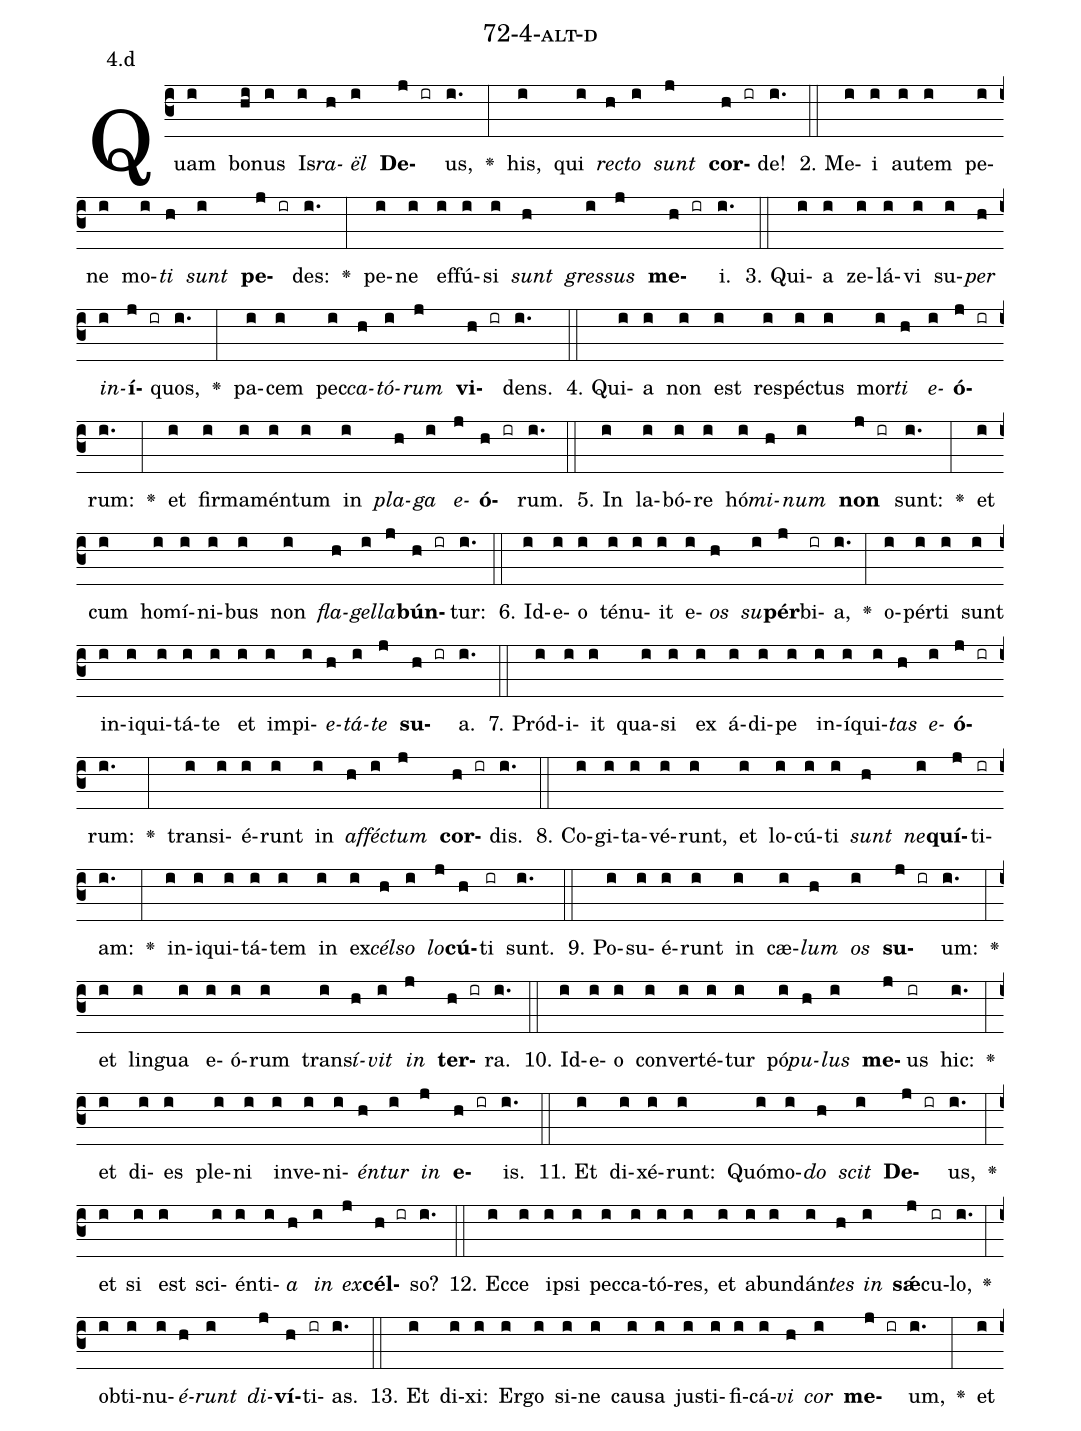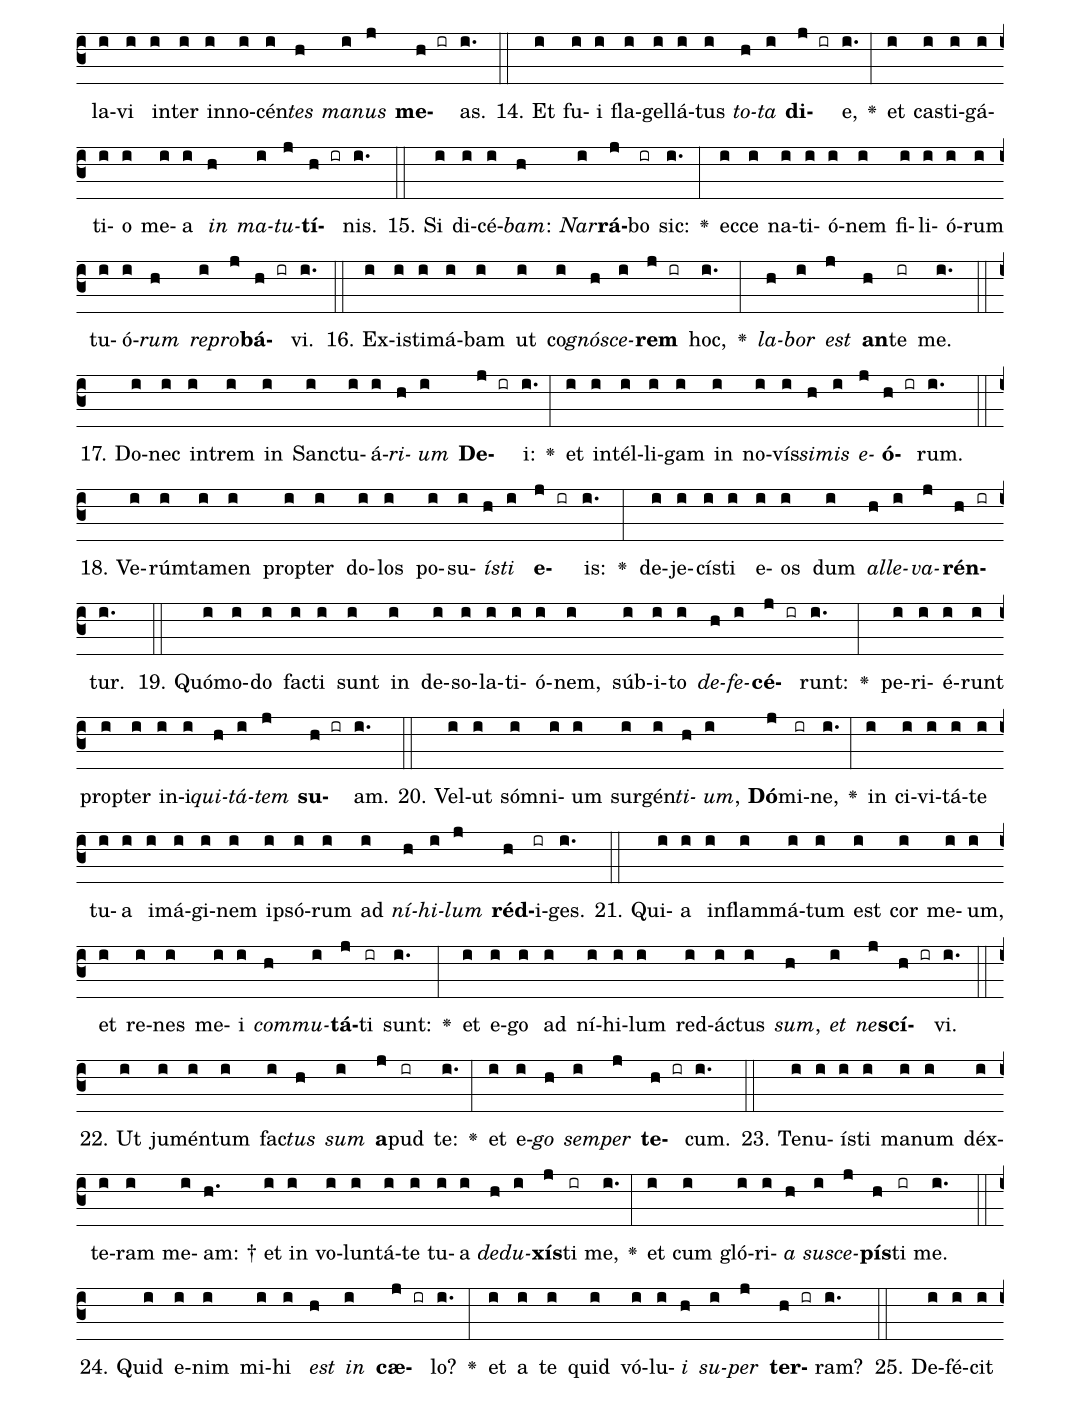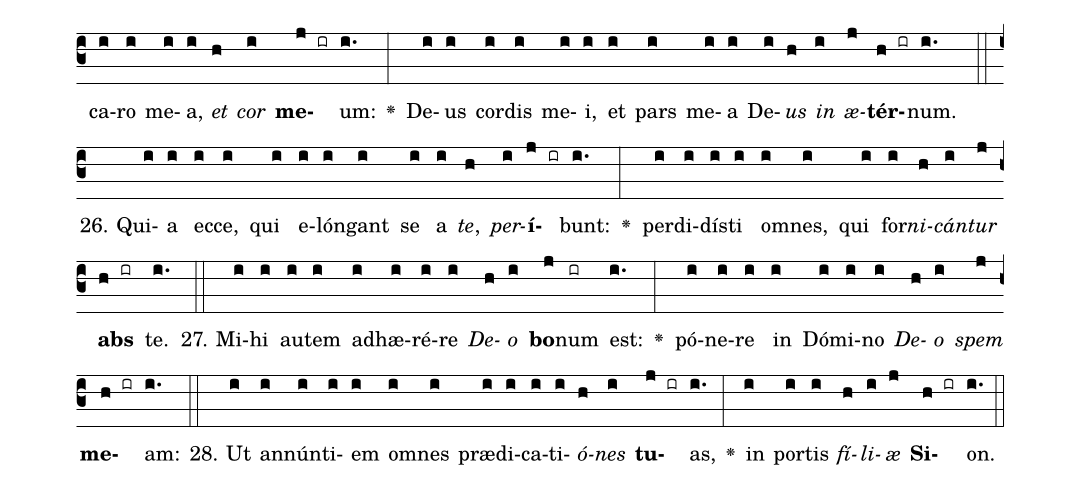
name: 72-4-alt-d;
annotation: 4.d;
%%
(c3)Quam(i) bo(hi)nus(i) Is(i)<i>ra</i>(h)<i>ël</i>(i) <b>De</b>(j ir)us,(i.) <v>\greheightstar</v>(:) his,(i) qui(i) <i>rec</i>(h)<i>to</i>(i) <i>sunt</i>(j) <b>cor</b>(h ir)de!(i.) (::)
2. Me(i)i(i) au(i)tem(i) pe(i)ne(i) mo(i)<i>ti</i>(h) <i>sunt</i>(i) <b>pe</b>(j ir)des:(i.) <v>\greheightstar</v>(:) pe(i)ne(i) ef(i)fú(i)si(i) <i>sunt</i>(h) <i>gres</i>(i)<i>sus</i>(j) <b>me</b>(h ir)i.(i.) (::)
3. Qui(i)a(i) ze(i)lá(i)vi(i) su(i)<i>per</i>(h) <i>in</i>(i)<b>í</b>(j ir)quos,(i.) <v>\greheightstar</v>(:) pa(i)cem(i) pec(i)<i>ca</i>(h)<i>tó</i>(i)<i>rum</i>(j) <b>vi</b>(h ir)dens.(i.) (::)
4. Qui(i)a(i) non(i) est(i) re(i)spéc(i)tus(i) mor(i)<i>ti</i>(h) <i>e</i>(i)<b>ó</b>(j ir)rum:(i.) <v>\greheightstar</v>(:) et(i) fir(i)ma(i)mén(i)tum(i) in(i) <i>pla</i>(h)<i>ga</i>(i) <i>e</i>(j)<b>ó</b>(h ir)rum.(i.) (::)
5. In(i) la(i)bó(i)re(i) hó(i)<i>mi</i>(h)<i>num</i>(i) <b>non</b>(j ir) sunt:(i.) <v>\greheightstar</v>(:) et(i) cum(i) ho(i)mí(i)ni(i)bus(i) non(i) <i>fla</i>(h)<i>gel</i>(i)<i>la</i>(j)<b>bún</b>(h ir)tur:(i.) (::)
6. Id(i)e(i)o(i) té(i)nu(i)it(i) e(i)<i>os</i>(h) <i>su</i>(i)<b>pér</b>(j)bi(ir)a,(i.) <v>\greheightstar</v>(:) o(i)pér(i)ti(i) sunt(i) in(i)i(i)qui(i)tá(i)te(i) et(i) im(i)pi(i)<i>e</i>(h)<i>tá</i>(i)<i>te</i>(j) <b>su</b>(h ir)a.(i.) (::)
7. Pród(i)i(i)it(i) qua(i)si(i) ex(i) á(i)di(i)pe(i) in(i)í(i)qui(i)<i>tas</i>(h) <i>e</i>(i)<b>ó</b>(j ir)rum:(i.) <v>\greheightstar</v>(:) trans(i)i(i)é(i)runt(i) in(i) <i>af</i>(h)<i>féc</i>(i)<i>tum</i>(j) <b>cor</b>(h ir)dis.(i.) (::)
8. Co(i)gi(i)ta(i)vé(i)runt,(i) et(i) lo(i)cú(i)ti(i) <i>sunt</i>(h) <i>ne</i>(i)<b>quí</b>(j)ti(ir)am:(i.) <v>\greheightstar</v>(:) in(i)i(i)qui(i)tá(i)tem(i) in(i) ex(i)<i>cél</i>(h)<i>so</i>(i) <i>lo</i>(j)<b>cú</b>(h)ti(ir) sunt.(i.) (::)
9. Po(i)su(i)é(i)runt(i) in(i) cæ(i)<i>lum</i>(h) <i>os</i>(i) <b>su</b>(j ir)um:(i.) <v>\greheightstar</v>(:) et(i) lin(i)gua(i) e(i)ó(i)rum(i) trans(i)<i>í</i>(h)<i>vit</i>(i) <i>in</i>(j) <b>ter</b>(h ir)ra.(i.) (::)
10. Id(i)e(i)o(i) con(i)ver(i)té(i)tur(i) pó(i)<i>pu</i>(h)<i>lus</i>(i) <b>me</b>(j)us(ir) hic:(i.) <v>\greheightstar</v>(:) et(i) di(i)es(i) ple(i)ni(i) in(i)ve(i)ni(i)<i>én</i>(h)<i>tur</i>(i) <i>in</i>(j) <b>e</b>(h ir)is.(i.) (::)
11. Et(i) di(i)xé(i)runt:(i) Quó(i)mo(i)<i>do</i>(h) <i>scit</i>(i) <b>De</b>(j ir)us,(i.) <v>\greheightstar</v>(:) et(i) si(i) est(i) sci(i)én(i)ti(i)<i>a</i>(h) <i>in</i>(i) <i>ex</i>(j)<b>cél</b>(h ir)so?(i.) (::)
12. Ec(i)ce(i) ip(i)si(i) pec(i)ca(i)tó(i)res,(i) et(i) ab(i)un(i)dán(i)<i>tes</i>(h) <i>in</i>(i) <b>sǽ</b>(j)cu(ir)lo,(i.) <v>\greheightstar</v>(:) ob(i)ti(i)nu(i)<i>é</i>(h)<i>runt</i>(i) <i>di</i>(j)<b>ví</b>(h)ti(ir)as.(i.) (::)
13. Et(i) di(i)xi:(i) Er(i)go(i) si(i)ne(i) cau(i)sa(i) jus(i)ti(i)fi(i)cá(i)<i>vi</i>(h) <i>cor</i>(i) <b>me</b>(j ir)um,(i.) <v>\greheightstar</v>(:) et(i) la(i)vi(i) in(i)ter(i) in(i)no(i)cén(i)<i>tes</i>(h) <i>ma</i>(i)<i>nus</i>(j) <b>me</b>(h ir)as.(i.) (::)
14. Et(i) fu(i)i(i) fla(i)gel(i)lá(i)tus(i) <i>to</i>(h)<i>ta</i>(i) <b>di</b>(j ir)e,(i.) <v>\greheightstar</v>(:) et(i) cas(i)ti(i)gá(i)ti(i)o(i) me(i)a(i) <i>in</i>(h) <i>ma</i>(i)<i>tu</i>(j)<b>tí</b>(h ir)nis.(i.) (::)
15. Si(i) di(i)cé(i)<i>bam</i>:(h) <i>Nar</i>(i)<b>rá</b>(j)bo(ir) sic:(i.) <v>\greheightstar</v>(:) ec(i)ce(i) na(i)ti(i)ó(i)nem(i) fi(i)li(i)ó(i)rum(i) tu(i)ó(i)<i>rum</i>(h) <i>re</i>(i)<i>pro</i>(j)<b>bá</b>(h ir)vi.(i.) (::)
16. Ex(i)is(i)ti(i)má(i)bam(i) ut(i) co(i)<i>gnó</i>(h)<i>sce</i>(i)<b>rem</b>(j ir) hoc,(i.) <v>\greheightstar</v>(:) <i>la</i>(h)<i>bor</i>(i) <i>est</i>(j) <b>an</b>(h)te(ir) me.(i.) (::)
17. Do(i)nec(i) in(i)trem(i) in(i) Sanc(i)tu(i)á(i)<i>ri</i>(h)<i>um</i>(i) <b>De</b>(j ir)i:(i.) <v>\greheightstar</v>(:) et(i) in(i)tél(i)li(i)gam(i) in(i) no(i)vís(i)<i>si</i>(h)<i>mis</i>(i) <i>e</i>(j)<b>ó</b>(h ir)rum.(i.) (::)
18. Ve(i)rúm(i)ta(i)men(i) prop(i)ter(i) do(i)los(i) po(i)su(i)<i>ís</i>(h)<i>ti</i>(i) <b>e</b>(j ir)is:(i.) <v>\greheightstar</v>(:) de(i)je(i)cís(i)ti(i) e(i)os(i) dum(i) <i>al</i>(h)<i>le</i>(i)<i>va</i>(j)<b>rén</b>(h ir)tur.(i.) (::)
19. Quó(i)mo(i)do(i) fac(i)ti(i) sunt(i) in(i) de(i)so(i)la(i)ti(i)ó(i)nem,(i) súb(i)i(i)to(i) <i>de</i>(h)<i>fe</i>(i)<b>cé</b>(j ir)runt:(i.) <v>\greheightstar</v>(:) pe(i)ri(i)é(i)runt(i) prop(i)ter(i) in(i)i(i)<i>qui</i>(h)<i>tá</i>(i)<i>tem</i>(j) <b>su</b>(h ir)am.(i.) (::)
20. Vel(i)ut(i) sóm(i)ni(i)um(i) sur(i)gén(i)<i>ti</i>(h)<i>um</i>,(i) <b>Dó</b>(j)mi(ir)ne,(i.) <v>\greheightstar</v>(:) in(i) ci(i)vi(i)tá(i)te(i) tu(i)a(i) i(i)má(i)gi(i)nem(i) ip(i)só(i)rum(i) ad(i) <i>ní</i>(h)<i>hi</i>(i)<i>lum</i>(j) <b>réd</b>(h)i(ir)ges.(i.) (::)
21. Qui(i)a(i) in(i)flam(i)má(i)tum(i) est(i) cor(i) me(i)um,(i) et(i) re(i)nes(i) me(i)i(i) <i>com</i>(h)<i>mu</i>(i)<b>tá</b>(j)ti(ir) sunt:(i.) <v>\greheightstar</v>(:) et(i) e(i)go(i) ad(i) ní(i)hi(i)lum(i) red(i)ác(i)tus(i) <i>sum</i>,(h) <i>et</i>(i) <i>ne</i>(j)<b>scí</b>(h ir)vi.(i.) (::)
22. Ut(i) ju(i)mén(i)tum(i) fac(i)<i>tus</i>(h) <i>sum</i>(i) <b>a</b>(j)pud(ir) te:(i.) <v>\greheightstar</v>(:) et(i) e(i)<i>go</i>(h) <i>sem</i>(i)<i>per</i>(j) <b>te</b>(h ir)cum.(i.) (::)
23. Te(i)nu(i)ís(i)ti(i) ma(i)num(i) déx(i)te(i)ram(i) me(i)am: †(h.) et(i) in(i) vo(i)lun(i)tá(i)te(i) tu(i)a(i) <i>de</i>(h)<i>du</i>(i)<b>xís</b>(j)ti(ir) me,(i.) <v>\greheightstar</v>(:) et(i) cum(i) gló(i)ri(i)<i>a</i>(h) <i>su</i>(i)<i>sce</i>(j)<b>pís</b>(h)ti(ir) me.(i.) (::)
24. Quid(i) e(i)nim(i) mi(i)hi(i) <i>est</i>(h) <i>in</i>(i) <b>cæ</b>(j ir)lo?(i.) <v>\greheightstar</v>(:) et(i) a(i) te(i) quid(i) vó(i)lu(i)<i>i</i>(h) <i>su</i>(i)<i>per</i>(j) <b>ter</b>(h ir)ram?(i.) (::)
25. De(i)fé(i)cit(i) ca(i)ro(i) me(i)a,(i) <i>et</i>(h) <i>cor</i>(i) <b>me</b>(j ir)um:(i.) <v>\greheightstar</v>(:) De(i)us(i) cor(i)dis(i) me(i)i,(i) et(i) pars(i) me(i)a(i) De(i)<i>us</i>(h) <i>in</i>(i) <i>æ</i>(j)<b>tér</b>(h ir)num.(i.) (::)
26. Qui(i)a(i) ec(i)ce,(i) qui(i) e(i)lón(i)gant(i) se(i) a(i) <i>te</i>,(h) <i>per</i>(i)<b>í</b>(j ir)bunt:(i.) <v>\greheightstar</v>(:) per(i)di(i)dís(i)ti(i) om(i)nes,(i) qui(i) for(i)<i>ni</i>(h)<i>cán</i>(i)<i>tur</i>(j) <b>abs</b>(h ir) te.(i.) (::)
27. Mi(i)hi(i) au(i)tem(i) ad(i)hæ(i)ré(i)re(i) <i>De</i>(h)<i>o</i>(i) <b>bo</b>(j)num(ir) est:(i.) <v>\greheightstar</v>(:) pó(i)ne(i)re(i) in(i) Dó(i)mi(i)no(i) <i>De</i>(h)<i>o</i>(i) <i>spem</i>(j) <b>me</b>(h ir)am:(i.) (::)
28. Ut(i) an(i)nún(i)ti(i)em(i) om(i)nes(i) præ(i)di(i)ca(i)ti(i)<i>ó</i>(h)<i>nes</i>(i) <b>tu</b>(j ir)as,(i.) <v>\greheightstar</v>(:) in(i) por(i)tis(i) <i>fí</i>(h)<i>li</i>(i)<i>æ</i>(j) <b>Si</b>(h ir)on.(i.) (::)
